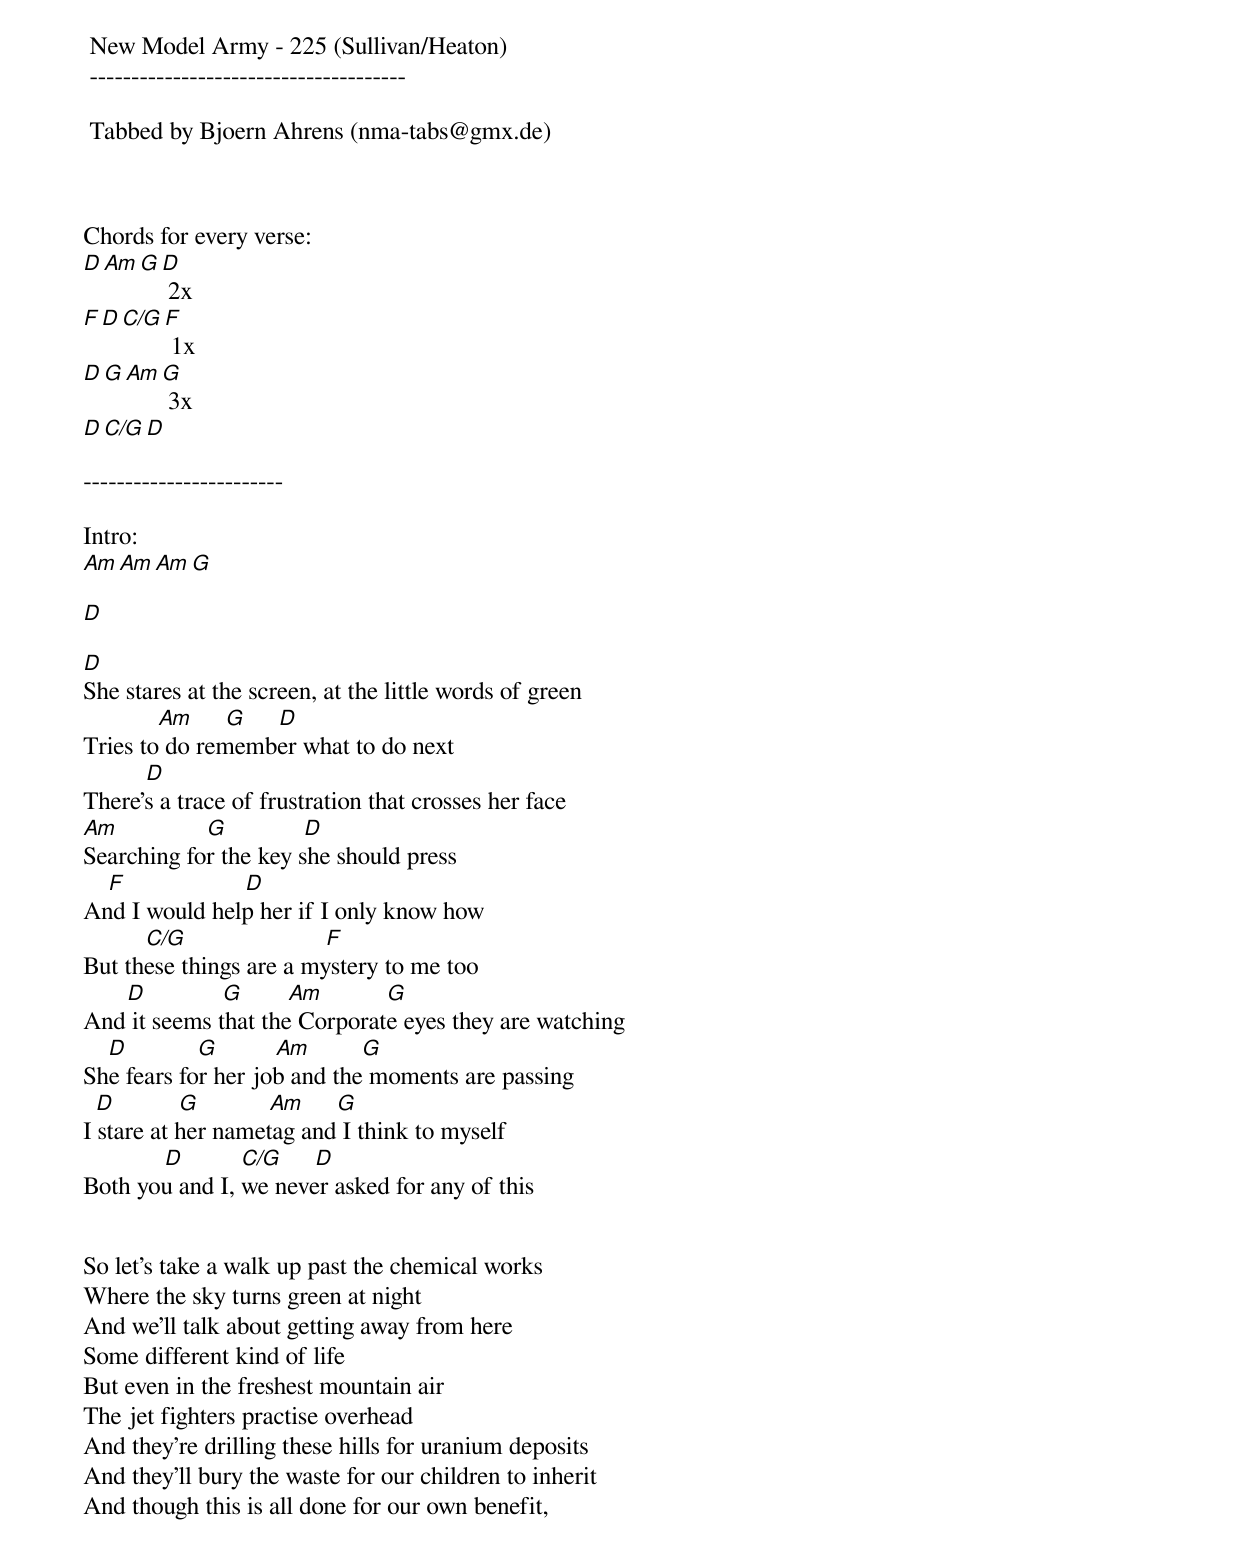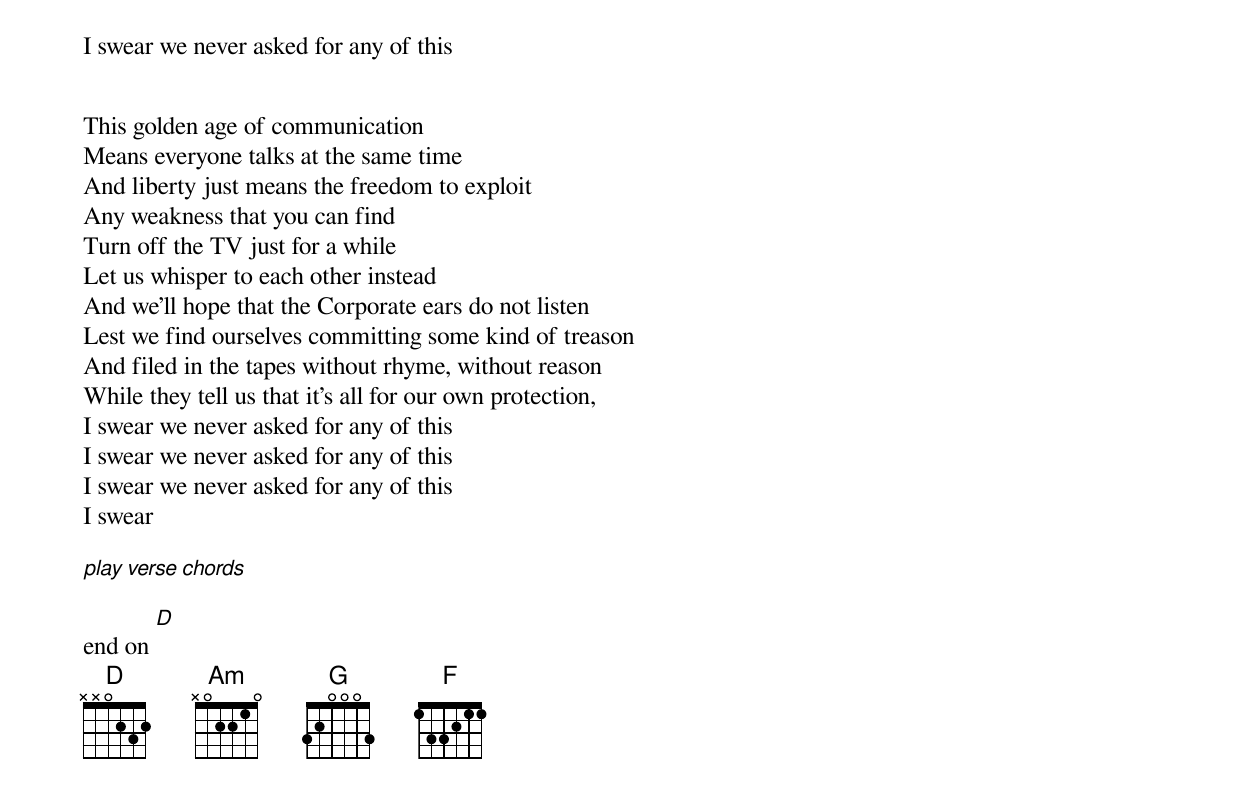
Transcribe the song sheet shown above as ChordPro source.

 New Model Army - 225 (Sullivan/Heaton)
 --------------------------------------

 Tabbed by Bjoern Ahrens (nma-tabs@gmx.de)



Chords for every verse:
[D][Am][G][D] 2x
[F][D][C/G][F] 1x
[D][G][Am][G] 3x
[D][C/G][D]

------------------------

Intro:
[Am][Am][Am][G]

[D]

[D]
She stares at the screen, at the little words of green
            [Am]     [G]     [D]
Tries to do remember what to do next
          [D]
There's a trace of frustration that crosses her face
[Am]              [G]            [D]
Searching for the key she should press
    [F]                   [D]
And I would help her if I only know how
          [C/G]                      [F]
But these things are a mystery to me too
       [D]            [G]       [Am]          [G]
And it seems that the Corporate eyes they are watching
    [D]           [G]         [Am]        [G]
She fears for her job and the moments are passing
  [D]          [G]           [Am]     [G]
I stare at her nametag and I think to myself
             [D]         [C/G]     [D]
Both you and I, we never asked for any of this


So let's take a walk up past the chemical works
Where the sky turns green at night
And we'll talk about getting away from here
Some different kind of life
But even in the freshest mountain air
The jet fighters practise overhead
And they're drilling these hills for uranium deposits
And they'll bury the waste for our children to inherit
And though this is all done for our own benefit,
I swear we never asked for any of this


This golden age of communication
Means everyone talks at the same time
And liberty just means the freedom to exploit
Any weakness that you can find
Turn off the TV just for a while
Let us whisper to each other instead
And we'll hope that the Corporate ears do not listen
Lest we find ourselves committing some kind of treason
And filed in the tapes without rhyme, without reason
While they tell us that it's all for our own protection,
I swear we never asked for any of this
I swear we never asked for any of this
I swear we never asked for any of this
I swear

[play verse chords]

end on [D]
